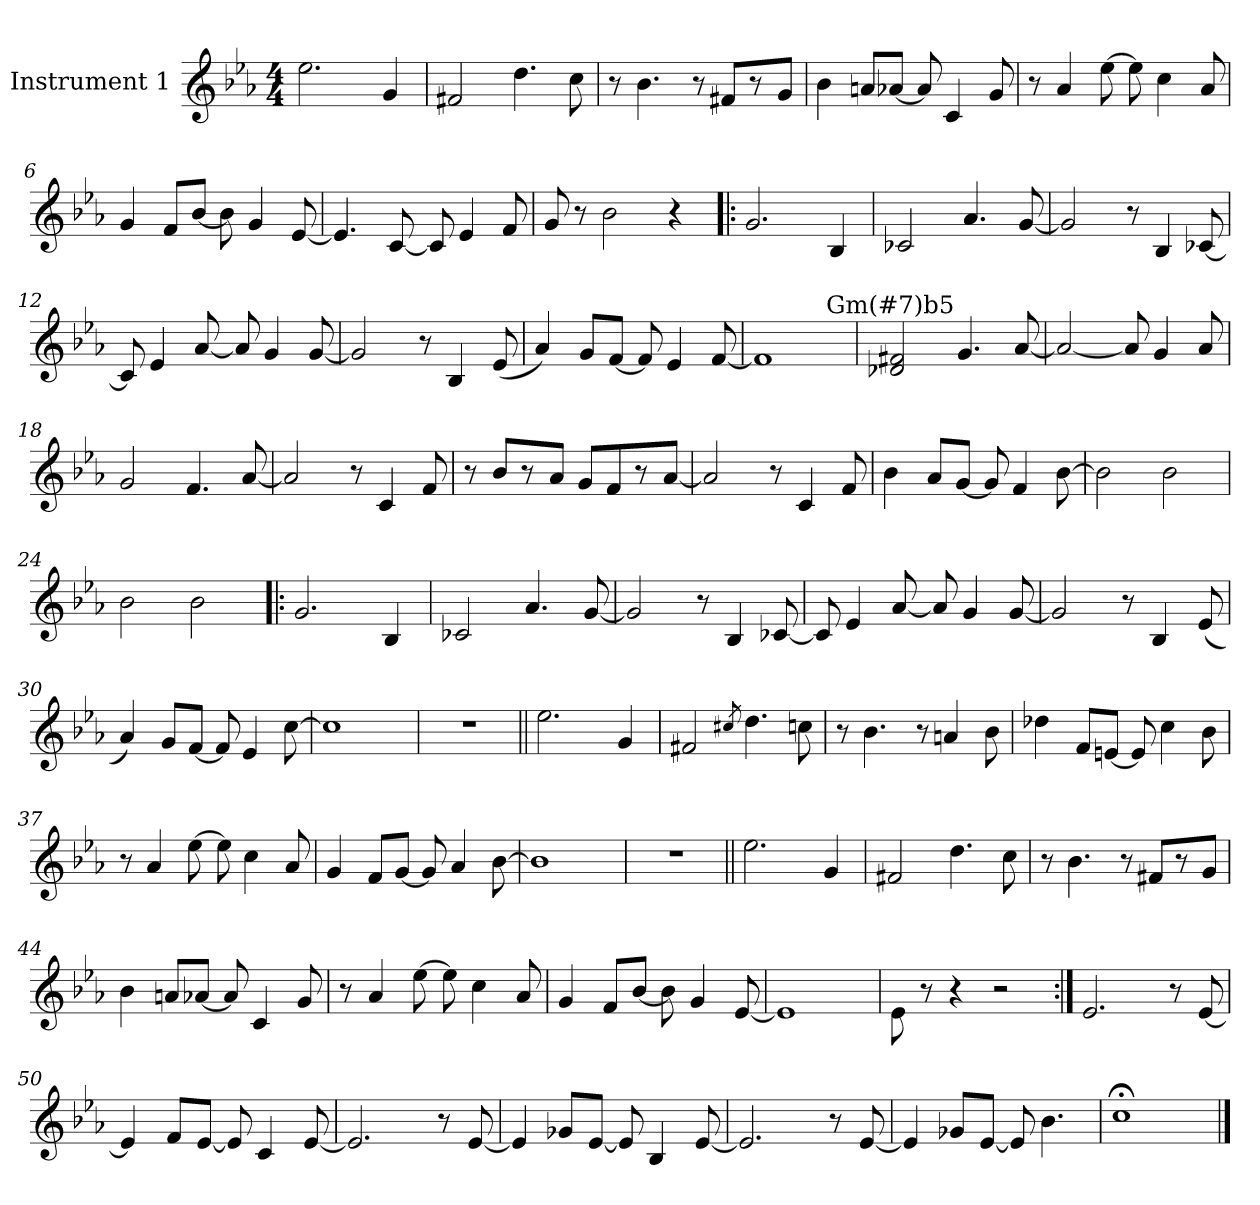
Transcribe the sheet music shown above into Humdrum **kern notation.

**kern
*part1
*staff1
*I"Instrument  1
*clefG2
*k[b-e-a-]
*E-:
*M4/4
=1
2.ee-\
4g/
=2
2f#X/
4.dd\
8cc\
=3
8r
4.b-\
8r
8f#X/L
8r
8g/J
=4
4b-\
8an/L
[8a-X/J
8a-/]
4c/
8g/
!!LO:LB:g=z
=5
8r
4a-/
[8ee-\
8ee-\]
4cc\
8a-/
=6
4g/
8f/L
[8b-/J
8b-\]
4g/
[8e-/
=7
4.e-/]
[8c/
8c/]
4e-/
8f/
=8
8g/
8r
2b-\
4r
!!LO:LB:g=z
=9!|:
2.g/
4B-/
=10
2c-X/
4.a-/
[8g/
=11
2g/]
8r
4B-/
[8c-X/
=12
8c-/]
4e-/
[8a-/
8a-/]
4g/
[8g/
!!LO:LB:g=z
=13
2g/]
8r
4B-/
(<8e-/
=14
4a-/)
8g/L
[8f/J
8f/]
4e-/
[8f/
=15
1f]
=16
!LO:TX:a:cj:t=Gm(#7)b5
2d-X/ 2f#X/
4.g/
[8a-/
!!LO:LB:g=z
=17
2a-/_
8a-/]
4g/
8a-/
=18
2g/
4.f/
[8a-/
=19
2a-/]
8r
4c/
8f/
=20
8r
8b-/L
8r
8a-/J
8g/L
8f/
8r
[8a-/J
!!LO:LB:g=z
=21
2a-/]
8r
4c/
8f/
=22
4b-\
8a-/L
[8g/J
8g/]
4f/
[8b-\
=23
2b-\]
2b-\
=24
2b-\
2b-\
!!LO:LB:g=z
=25!|:
2.g/
4B-/
=26
2c-X/
4.a-/
[8g/
=27
2g/]
8r
4B-/
[8c-X/
=28
8c-/]
4e-/
[8a-/
8a-/]
4g/
[8g/
!!LO:LB:g=z
=29
2g/]
8r
4B-/
(<8e-/
=30
4a-/)
8g/L
[8f/J
8f/]
4e-/
[8cc\
=31
1cc]
=32
1r
!!LO:PB:g=z
=33||
2.ee-\
4g/
=34
2f#X/
8qcc#X/
4.dd\
8ccn\
=35
8r
4.b-\
8r
4an/
8b-\
=36
4dd-X\
8f/L
[8en/J
8e/]
4cc\
8b-\
!!LO:LB:g=z
=37
8r
4a-/
[8ee-\
8ee-\]
4cc\
8a-/
=38
4g/
8f/L
[8g/J
8g/]
4a-/
[8b-\
=39
1b-]
=40
1r
!!LO:LB:g=z
=41||
2.ee-\
4g/
=42
2f#X/
4.dd\
8cc\
=43
8r
4.b-\
8r
8f#X/L
8r
8g/J
=44
4b-\
8an/L
[8a-X/J
8a-/]
4c/
8g/
!!LO:LB:g=z
=45
8r
4a-/
[8ee-\
8ee-\]
4cc\
8a-/
=46
4g/
8f/L
[8b-/J
8b-\]
4g/
[8e-/
=47
1e-]
=48
8e-\
8r
4r
2r
!!LO:LB:g=z
=49:|!
2.e-/
8r
[8e-/
=50
4e-/]
8f/L
[8e-/J
8e-/]
4c/
[8e-/
=51
2.e-/]
8r
[8e-/
=52
4e-/]
8g-X/L
[8e-/J
8e-/]
4B-/
[8e-/
!!LO:LB:g=z
=53
2.e-/]
8r
[8e-/
=54
4e-/]
8g-X/L
[8e-/J
8e-/]
4.b-\
=55
1cc;<
==
*-
